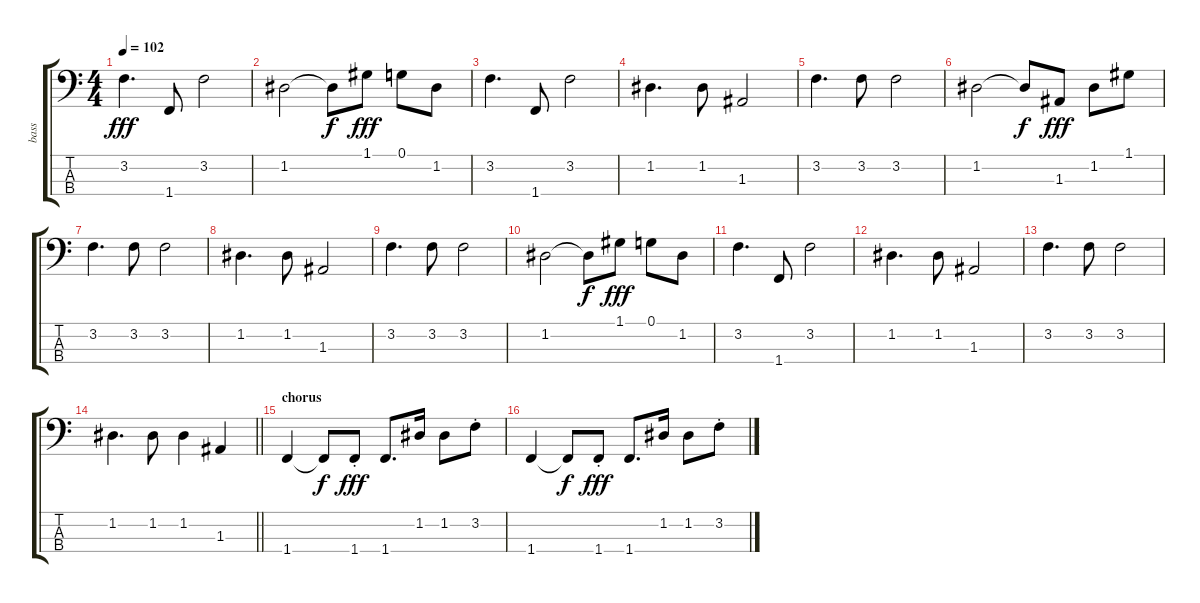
\track ("bass" "bass") {instrument fretlessbass}
\staff {score tabs}
\tuning (G2 D2 A1 E1) {hide}
\ts (4 4)
\tempo 102
\clef f4
\ks c
3.2.4{d dy fff} 1.4.8 3.2.2 |
1.2.2 1.2{t}.8{dy f} 1.1.8{dy fff} 0.1.8 1.2.8 |
3.2.4{d} 1.4.8 3.2.2 |
1.2.4{d} 1.2.8 1.3.2 |
3.2.4{d} 3.2.8 3.2.2 |
1.2.2 1.2{t}.8{dy f} 1.3.8{dy fff} 1.2.8 1.1.8 |
3.2.4{d} 3.2.8 3.2.2 |
1.2.4{d} 1.2.8 1.3.2 |
3.2.4{d} 3.2.8 3.2.2 |
1.2.2 1.2{t}.8{dy f} 1.1.8{dy fff} 0.1.8 1.2.8 |
3.2.4{d} 1.4.8 3.2.2 |
1.2.4{d} 1.2.8 1.3.2 |
3.2.4{d} 3.2.8 3.2.2 |
\barLineRight lightlight
1.2.4{d} 1.2.8 1.2.4 1.3.4 |
\section ("" "chorus")
1.4.4 1.4{t}.8{dy f} 1.4{st}.8{dy fff} 1.4.8{d} 1.2.16 1.2.8 3.2{st}.8 |
1.4.4 1.4{t}.8{dy f} 1.4{st}.8{dy fff} 1.4.8{d} 1.2.16 1.2.8 3.2{st}.8
